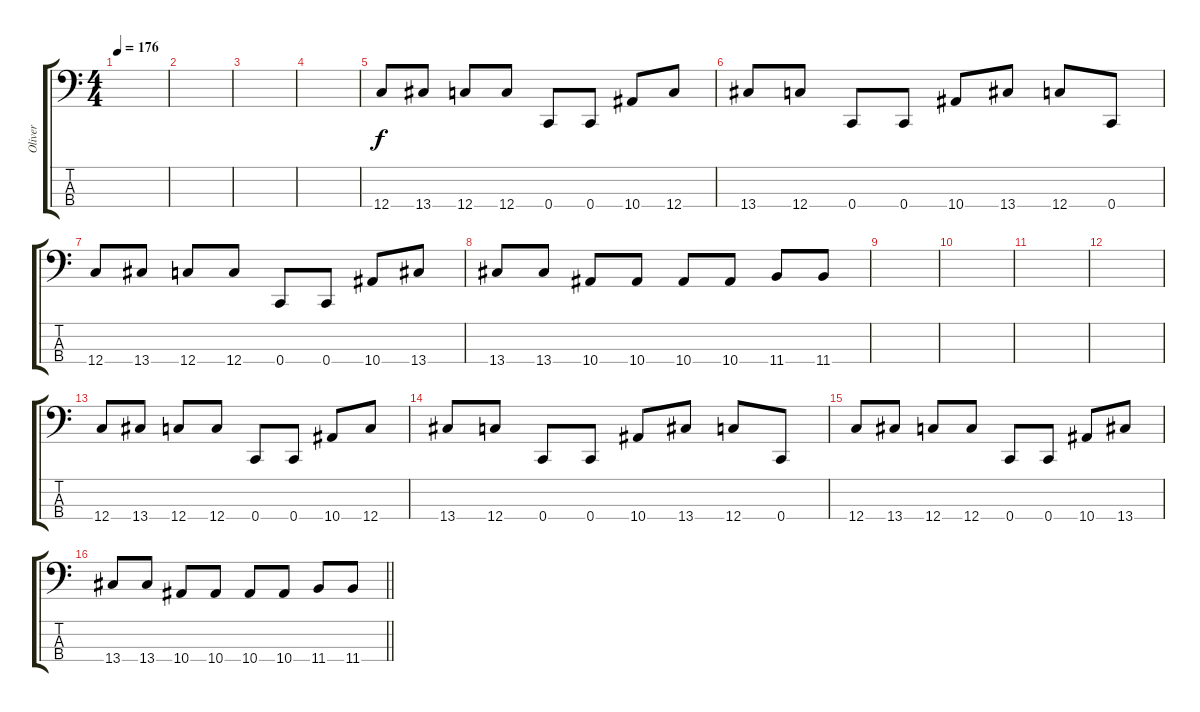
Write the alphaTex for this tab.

\track ("Oliver" "Oliver") {instrument electricbassfinger}
\staff {score tabs}
\tuning (F2 C2 G1 C1) {hide}
\ts (4 4)
\tempo 176
\clef f4
\ks c
|
|
|
|
12.4.8 13.4.8 12.4.8 12.4.8 0.4.8 0.4.8 10.4.8 12.4.8 |
13.4.8 12.4.8 0.4.8 0.4.8 10.4.8 13.4.8 12.4.8 0.4.8 |
12.4.8 13.4.8 12.4.8 12.4.8 0.4.8 0.4.8 10.4.8 13.4.8 |
13.4.8 13.4.8 10.4.8 10.4.8 10.4.8 10.4.8 11.4.8 11.4.8 |
|
|
|
|
12.4.8 13.4.8 12.4.8 12.4.8 0.4.8 0.4.8 10.4.8 12.4.8 |
13.4.8 12.4.8 0.4.8 0.4.8 10.4.8 13.4.8 12.4.8 0.4.8 |
12.4.8 13.4.8 12.4.8 12.4.8 0.4.8 0.4.8 10.4.8 13.4.8 |
\barLineRight lightlight
13.4.8 13.4.8 10.4.8 10.4.8 10.4.8 10.4.8 11.4.8 11.4.8
